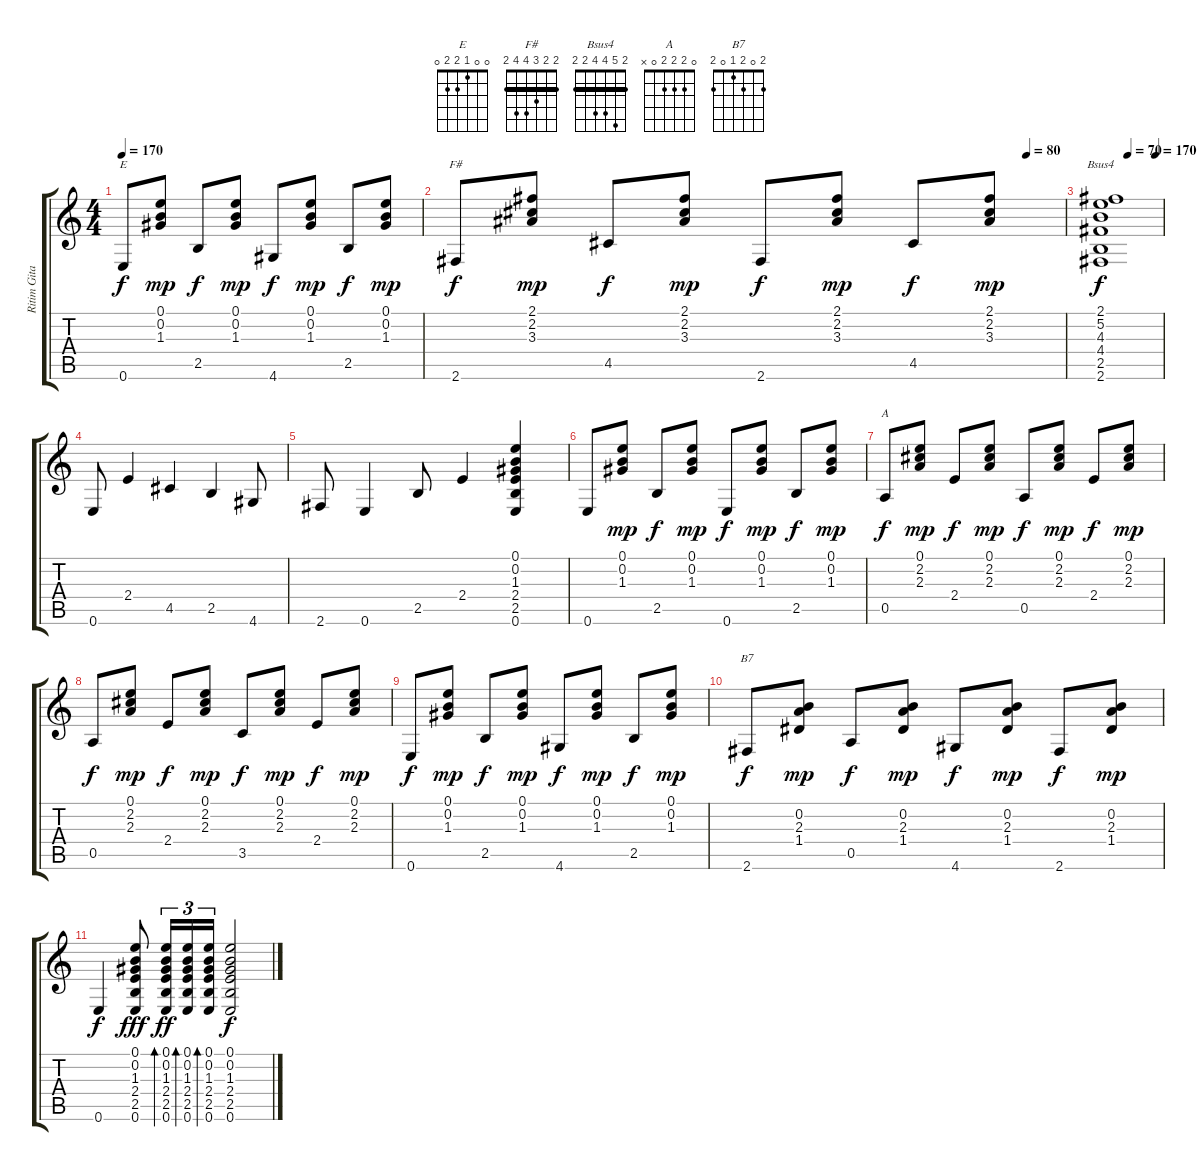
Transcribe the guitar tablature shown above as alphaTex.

\track ("Ritim Gitar" "Ritim Gita") {instrument acousticguitarnylon}
\staff {score tabs}
\tuning (E4 B3 G3 D3 A2 E2) {hide}
\chord ("E" 0 0 1 2 2 0)
\chord ("F#" 2 2 3 4 4 2) {barre 2}
\chord ("Bsus4" 2 5 4 4 2 2) {barre 2}
\chord ("A" 0 2 2 2 0 x)
\chord ("B7" 2 0 2 1 0 2)
\ts (4 4)
\tempo 170
\clef g2
\ks c
0.6.8{ch "E" dy f} (0.1 0.2 1.3).8{dy mp} 2.5.8{dy f} (0.1 0.2 1.3).8{dy mp} 4.6.8{dy f} (0.1 0.2 1.3).8{dy mp} 2.5.8{dy f} (0.1 0.2 1.3).8{dy mp} |
\tempo (80 0.9375)
2.6.8{ch "F#" dy f} (2.1 2.2 3.3).8{dy mp} 4.5.8{dy f} (2.1 2.2 3.3).8{dy mp} 2.6.8{dy f} (2.1 2.2 3.3).8{dy mp} 4.5.8{dy f} (2.1 2.2 3.3).8{dy mp} |
\tempo (70 0.375)
\tempo (170 0.875)
(2.1 5.2 4.3 4.4 2.5 2.6).1{ch "Bsus4" dy f} |
0.6.8 2.4.4 4.5.4 2.5.4 4.6.8 |
2.6.8 0.6.4 2.5.8 2.4.4 (0.1 0.2 1.3 2.4 2.5 0.6).4 |
0.6.8 (0.1 0.2 1.3).8{dy mp} 2.5.8{dy f} (0.1 0.2 1.3).8{dy mp} 0.6.8{dy f} (0.1 0.2 1.3).8{dy mp} 2.5.8{dy f} (0.1 0.2 1.3).8{dy mp} |
0.5.8{ch "A" dy f} (0.1 2.2 2.3).8{dy mp} 2.4.8{dy f} (0.1 2.2 2.3).8{dy mp} 0.5.8{dy f} (0.1 2.2 2.3).8{dy mp} 2.4.8{dy f} (0.1 2.2 2.3).8{dy mp} |
0.5.8{dy f} (0.1 2.2 2.3).8{dy mp} 2.4.8{dy f} (0.1 2.2 2.3).8{dy mp} 3.5.8{dy f} (0.1 2.2 2.3).8{dy mp} 2.4.8{dy f} (0.1 2.2 2.3).8{dy mp} |
0.6.8{dy f} (0.1 0.2 1.3).8{dy mp} 2.5.8{dy f} (0.1 0.2 1.3).8{dy mp} 4.6.8{dy f} (0.1 0.2 1.3).8{dy mp} 2.5.8{dy f} (0.1 0.2 1.3).8{dy mp} |
2.6.8{ch "B7" dy f} (0.2 2.3 1.4).8{dy mp} 0.5.8{dy f} (0.2 2.3 1.4).8{dy mp} 4.6.8{dy f} (0.2 2.3 1.4).8{dy mp} 2.6.8{dy f} (0.2 2.3 1.4).8{dy mp} |
0.6.4{dy f} (0.1 0.2 1.3 2.4 2.5 0.6).8{dy fff} (0.1 0.2 1.3 2.4 2.5 0.6).16{tu (3 2) bd 240 dy ff} (0.1 0.2 1.3 2.4 2.5 0.6).16{tu (3 2) bd 240} (0.1 0.2 1.3 2.4 2.5 0.6).16{tu (3 2) bd 240} (0.1 0.2 1.3 2.4 2.5 0.6).2{dy f}
